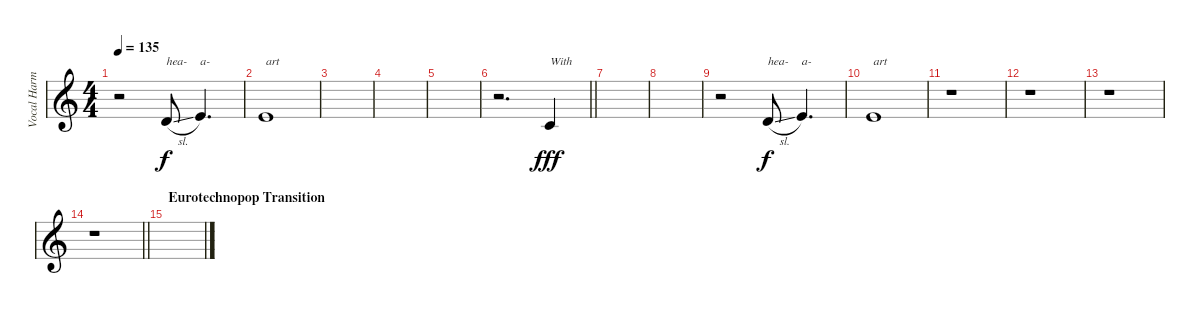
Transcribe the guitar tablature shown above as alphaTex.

\track ("Vocal Harmony" "Vocal Harm") {instrument lead2sawtooth}
\staff {score}
\tuning (E4 B3 G3 D3 A2 D2) {hide}
\ts (4 4)
\tempo 135
\clef g2
\ks c
r.2{dy f} 3.2{sl}.8{txt "hea-"} 5.2.4{d txt "a-"} |
5.2.1{txt "art"} |
|
|
|
\barLineRight lightlight
r.2{d} 1.2.4{txt "With" dy fff} |
|
|
r.2 3.2{sl}.8{txt "hea-" dy f} 5.2.4{d txt "a-"} |
5.2.1{txt "art"} |
r.1 |
r.1 |
r.1 |
\barLineRight lightlight
r.1 |
\section ("" "Eurotechnopop Transition")
